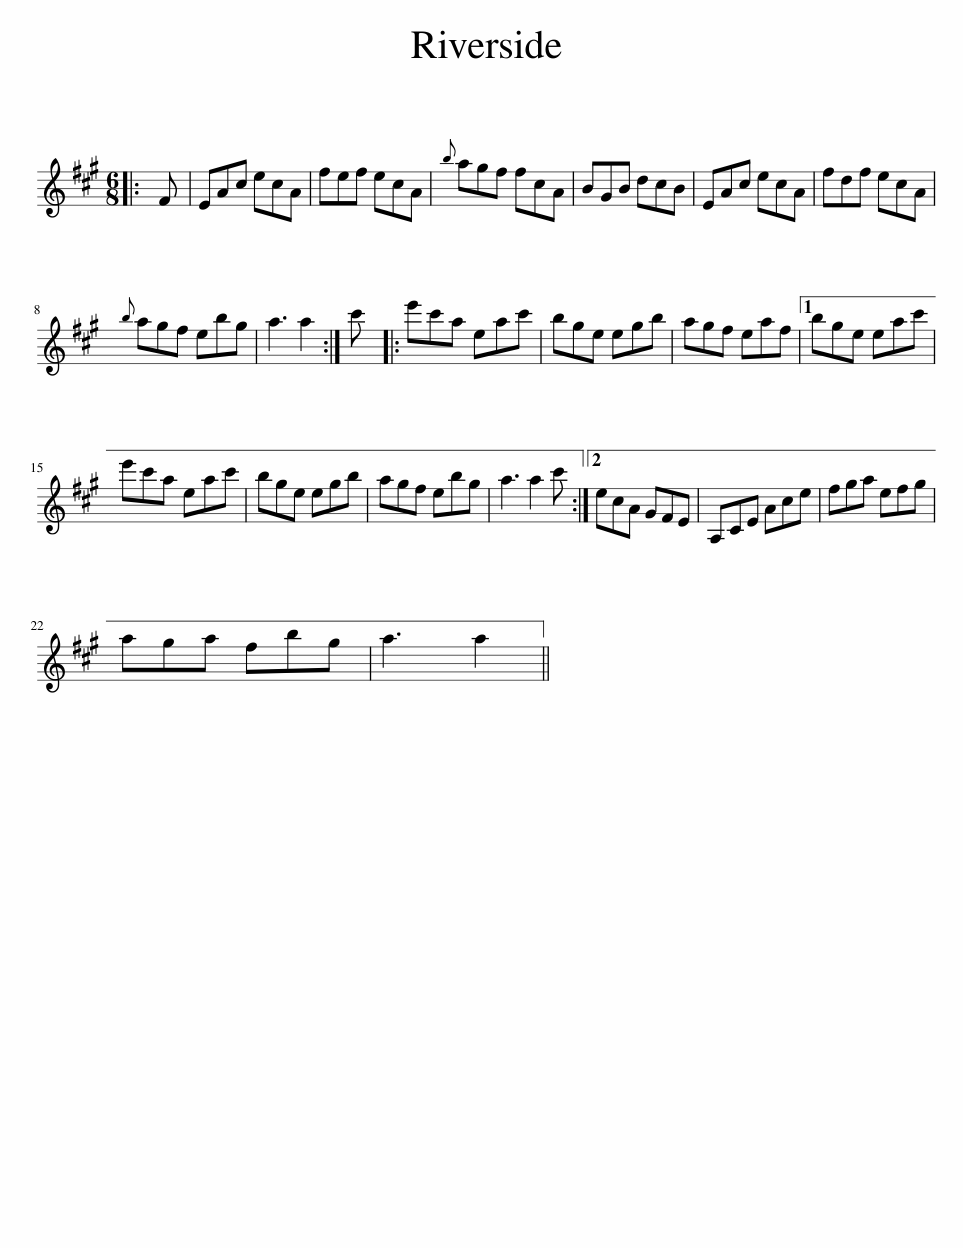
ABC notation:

X:1
L:1/8
M:6/8
I:linebreak $
K:A
V:1 treble
V:1
|: F | EAc ecA | fef ecA |{b} agf fcA | BGB dcB | %5
 EAc ecA | fdf ecA |${b} agf ebg | a3 a2 :| c' |: %10
 e'c'a eac' | bge egb | agf eaf |1 bge eac' |$ e'c'a eac' | %15
 bge egb | agf ebg | a3 a2 c' :|2 ecA GFE | A,CE Ace | %20
 fga efg |$ aga fbg | a3 a2 || %23
